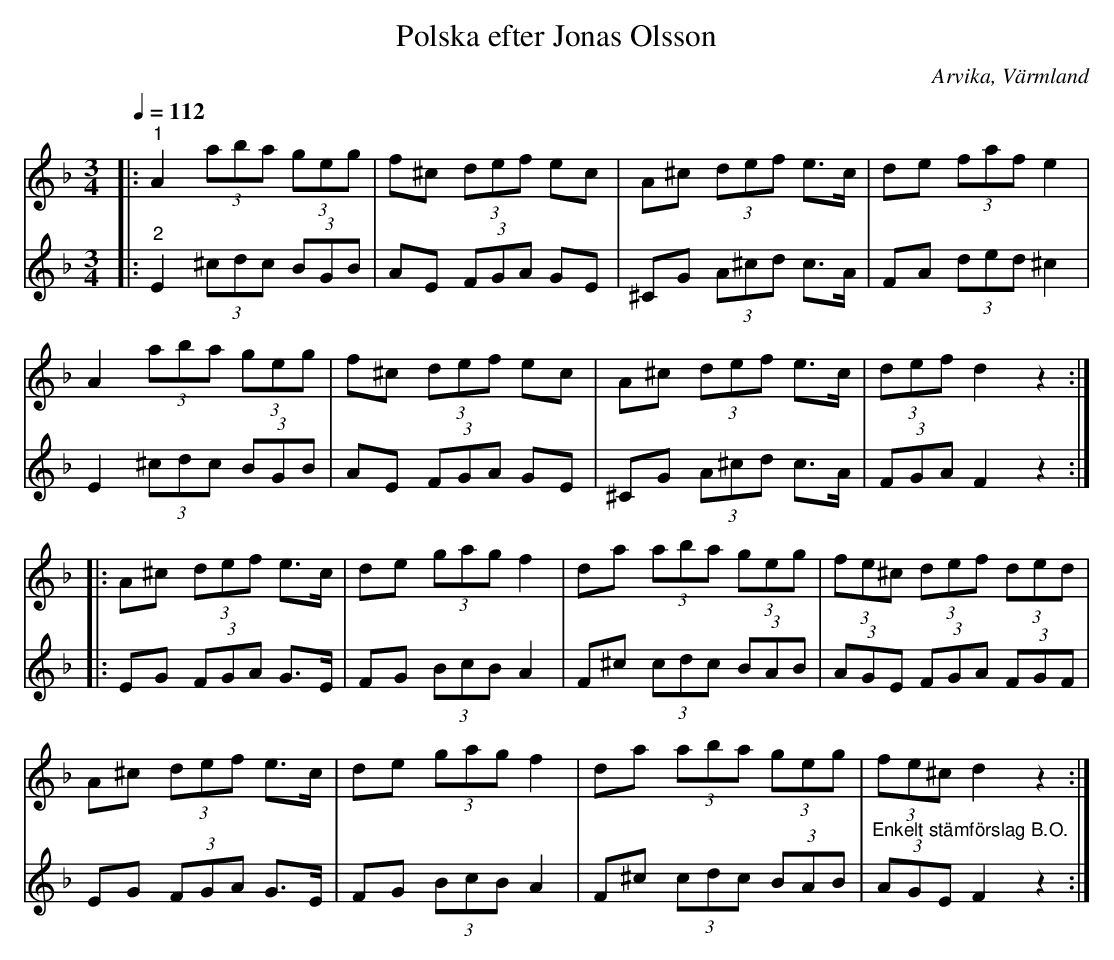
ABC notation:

X:1
T:Polska efter Jonas Olsson
O:Arvika, Värmland
L:1/8
Q:1/4=112
M:3/4
K:Dm
V:1
|:"^1" A2 (3aba (3geg | f^c (3def ec | A^c (3def e>c | de (3faf e2 |
A2 (3aba (3geg | f^c (3def ec | A^c (3def e>c | (3def d2 z2 ::
A^c (3def e>c | de (3gag f2 | da (3aba (3geg | (3fe^c (3def (3ded |
A^c (3def e>c | de (3gag f2 | da (3aba (3geg | (3fe^c d2 z2 :|
V:2
|:"^2" E2 (3^cdc (3BGB | AE (3FGA GE | ^CG (3A^cd c>A | FA (3ded ^c2 | E2 (3^cdc (3BGB |
AE (3FGA GE | ^CG (3A^cd c>A | (3FGA F2 z2 :: EG (3FGA G>E | FG (3BcB A2 | F^c (3cdc (3BAB |
(3AGE (3FGA (3FGF | EG (3FGA G>E | FG (3BcB A2 | F^c (3cdc (3BAB | "^Enkelt stämförslag B.O." (3AGE F2 z2 :|
